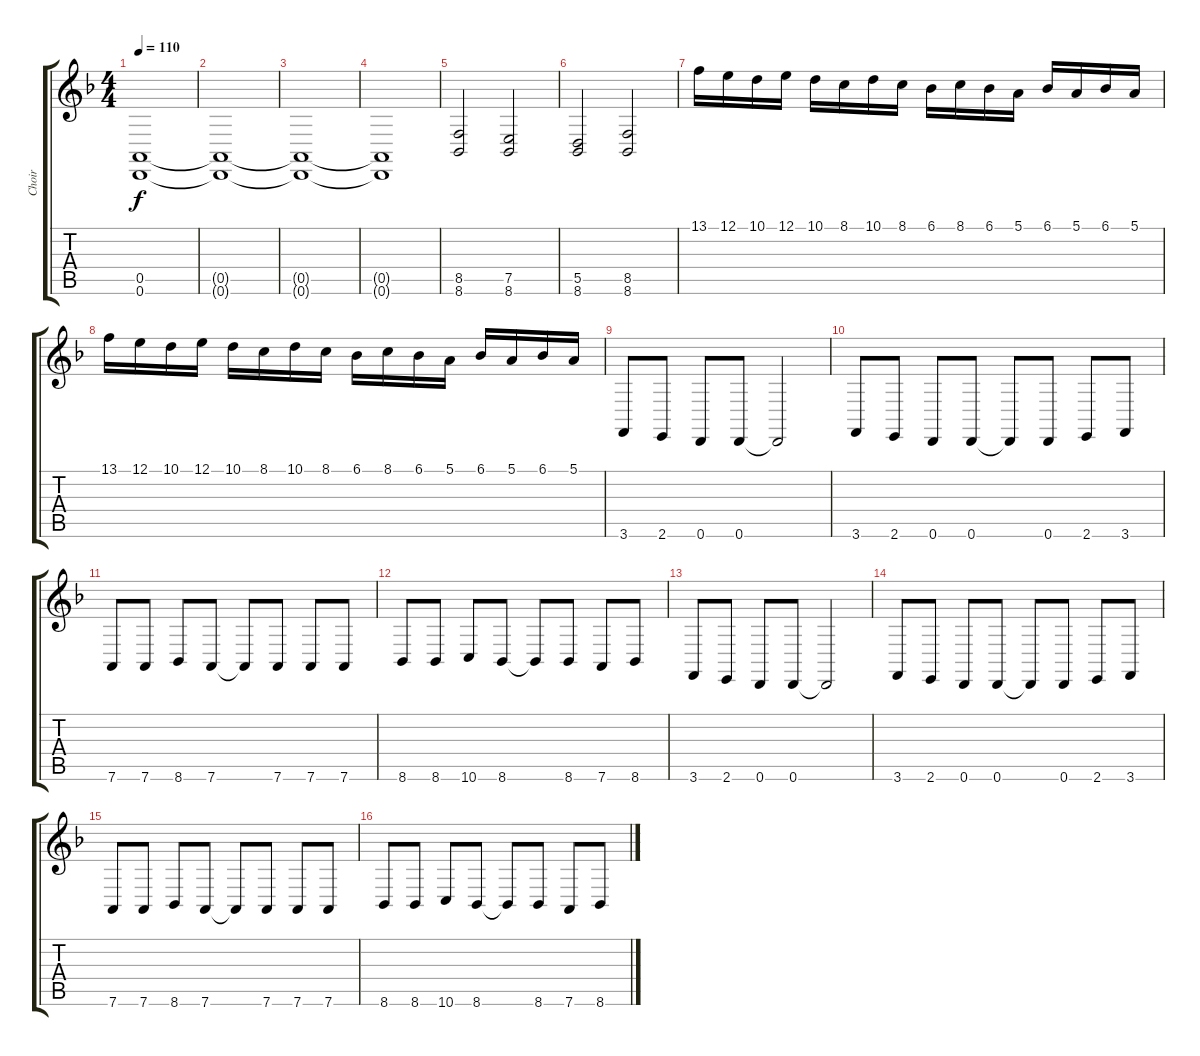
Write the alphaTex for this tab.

\track ("Choir" "Choir") {instrument choiraahs}
\staff {score tabs}
\tuning (E4 B3 G3 D3 A2 D2) {hide}
\ts (4 4)
\tempo 110
\clef g2
\ks dminor
(0.5 0.6).1{dy f} |
(0.5{t} 0.6{t}).1 |
(0.5{t} 0.6{t}).1 |
(0.5{t} 0.6{t}).1 |
(8.5 8.6).2 (7.5 8.6).2 |
(5.5 8.6).2 (8.5 8.6).2 |
13.1.16 12.1.16 10.1.16 12.1.16 10.1.16 8.1.16 10.1.16 8.1.16 6.1.16 8.1.16 6.1.16 5.1.16 6.1.16 5.1.16 6.1.16 5.1.16 |
13.1.16 12.1.16 10.1.16 12.1.16 10.1.16 8.1.16 10.1.16 8.1.16 6.1.16 8.1.16 6.1.16 5.1.16 6.1.16 5.1.16 6.1.16 5.1.16 |
3.6.8 2.6.8 0.6.8 0.6.8 0.6{t}.2 |
3.6.8 2.6.8 0.6.8 0.6.8 0.6{t}.8 0.6.8 2.6.8 3.6.8 |
7.6.8 7.6.8 8.6.8 7.6.8 7.6{t}.8 7.6.8 7.6.8 7.6.8 |
8.6.8 8.6.8 10.6.8 8.6.8 8.6{t}.8 8.6.8 7.6.8 8.6.8 |
3.6.8 2.6.8 0.6.8 0.6.8 0.6{t}.2 |
3.6.8 2.6.8 0.6.8 0.6.8 0.6{t}.8 0.6.8 2.6.8 3.6.8 |
7.6.8 7.6.8 8.6.8 7.6.8 7.6{t}.8 7.6.8 7.6.8 7.6.8 |
8.6.8 8.6.8 10.6.8 8.6.8 8.6{t}.8 8.6.8 7.6.8 8.6.8
